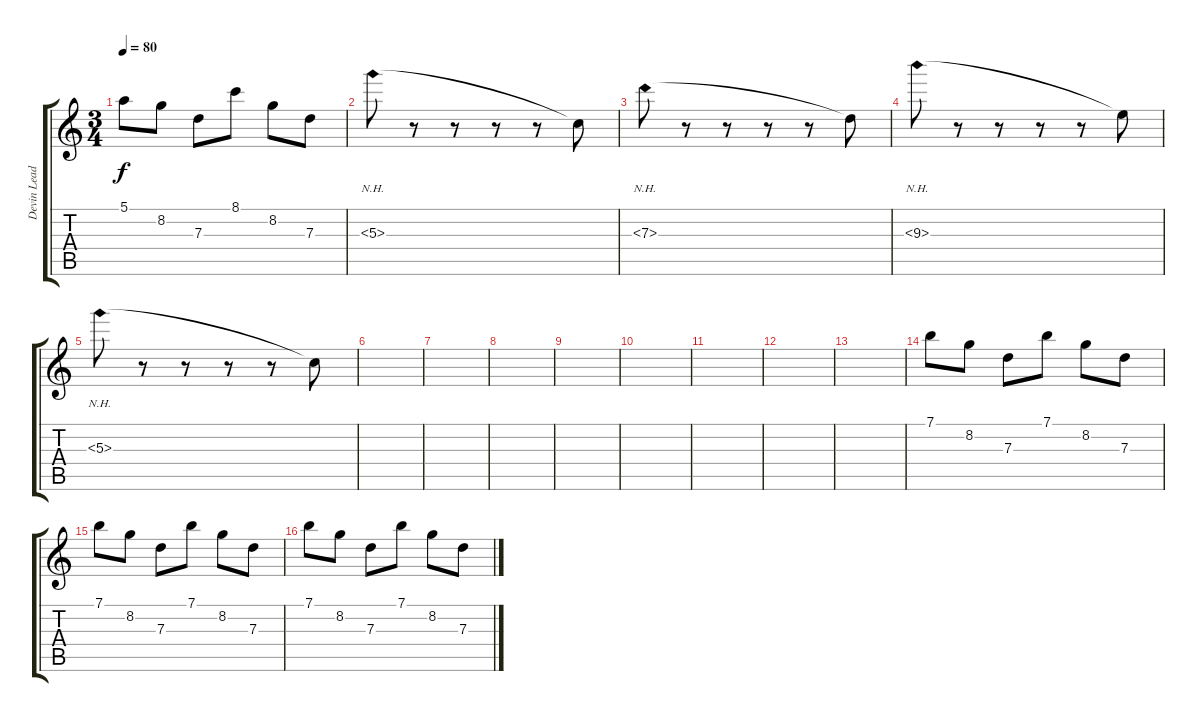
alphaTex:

\track ("Devin Lead" "Devin Lead") {instrument overdrivenguitar}
\staff {score tabs}
\tuning (E4 B3 G3 D3 A2 E2) {hide}
\ts (3 4)
\tempo 80
\clef g2
\ks c
5.1.8{dy f} 8.2.8 7.3.8 8.1.8 8.2.8 7.3.8 |
5.3{nh}.8 r.8 r.8 r.8 r.8 5.3{t}.8 |
7.3{nh}.8 r.8 r.8 r.8 r.8 7.3{t}.8 |
9.3{nh}.8 r.8 r.8 r.8 r.8 9.3{t}.8 |
5.3{nh}.8 r.8 r.8 r.8 r.8 5.3{t}.8 |
|
|
|
|
|
|
|
|
7.1.8 8.2.8 7.3.8 7.1.8 8.2.8 7.3.8 |
7.1.8 8.2.8 7.3.8 7.1.8 8.2.8 7.3.8 |
7.1.8 8.2.8 7.3.8 7.1.8 8.2.8 7.3.8
